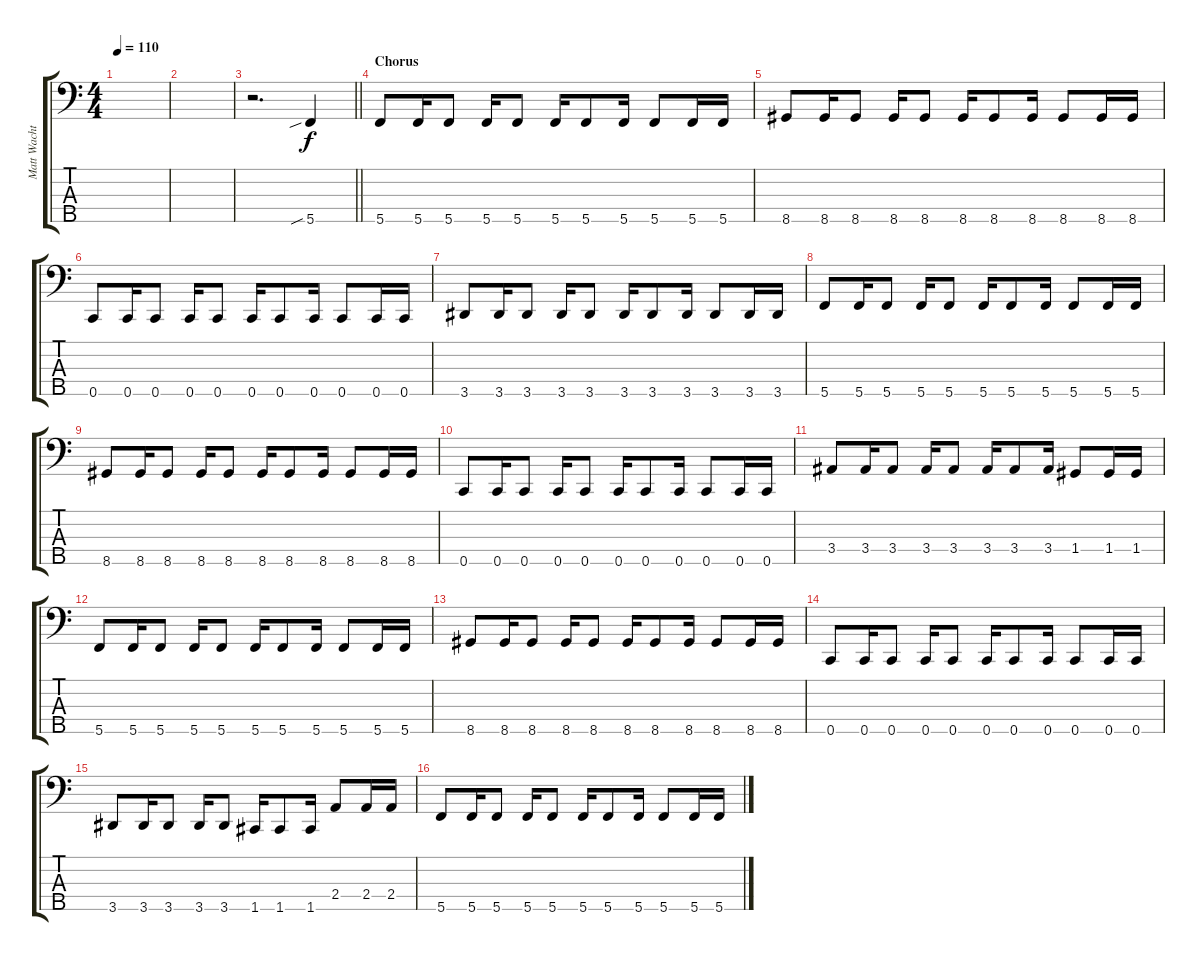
\track ("Matt Wachter [Bass]" "Matt Wacht") {instrument electricbassfinger}
\staff {score tabs}
\tuning (A2 F2 C2 G1 C1) {hide}
\ts (4 4)
\tempo 110
\clef f4
\ks c
|
|
\barLineRight lightlight
r.2{d} 5.5{sib}.4 |
\section ("" "Chorus")
5.5.8 5.5.16 5.5.8 5.5.16 5.5.8 5.5.16 5.5.8 5.5.16 5.5.8 5.5.16 5.5.16 |
8.5.8 8.5.16 8.5.8 8.5.16 8.5.8 8.5.16 8.5.8 8.5.16 8.5.8 8.5.16 8.5.16 |
0.5.8 0.5.16 0.5.8 0.5.16 0.5.8 0.5.16 0.5.8 0.5.16 0.5.8 0.5.16 0.5.16 |
3.5.8 3.5.16 3.5.8 3.5.16 3.5.8 3.5.16 3.5.8 3.5.16 3.5.8 3.5.16 3.5.16 |
5.5.8 5.5.16 5.5.8 5.5.16 5.5.8 5.5.16 5.5.8 5.5.16 5.5.8 5.5.16 5.5.16 |
8.5.8 8.5.16 8.5.8 8.5.16 8.5.8 8.5.16 8.5.8 8.5.16 8.5.8 8.5.16 8.5.16 |
0.5.8 0.5.16 0.5.8 0.5.16 0.5.8 0.5.16 0.5.8 0.5.16 0.5.8 0.5.16 0.5.16 |
3.4.8 3.4.16 3.4.8 3.4.16 3.4.8 3.4.16 3.4.8 3.4.16 1.4.8 1.4.16 1.4.16 |
5.5.8 5.5.16 5.5.8 5.5.16 5.5.8 5.5.16 5.5.8 5.5.16 5.5.8 5.5.16 5.5.16 |
8.5.8 8.5.16 8.5.8 8.5.16 8.5.8 8.5.16 8.5.8 8.5.16 8.5.8 8.5.16 8.5.16 |
0.5.8 0.5.16 0.5.8 0.5.16 0.5.8 0.5.16 0.5.8 0.5.16 0.5.8 0.5.16 0.5.16 |
3.5.8 3.5.16 3.5.8 3.5.16 3.5.8 1.5.16 1.5.8 1.5.16 2.4.8 2.4.16 2.4.16 |
5.5.8 5.5.16 5.5.8 5.5.16 5.5.8 5.5.16 5.5.8 5.5.16 5.5.8 5.5.16 5.5.16
